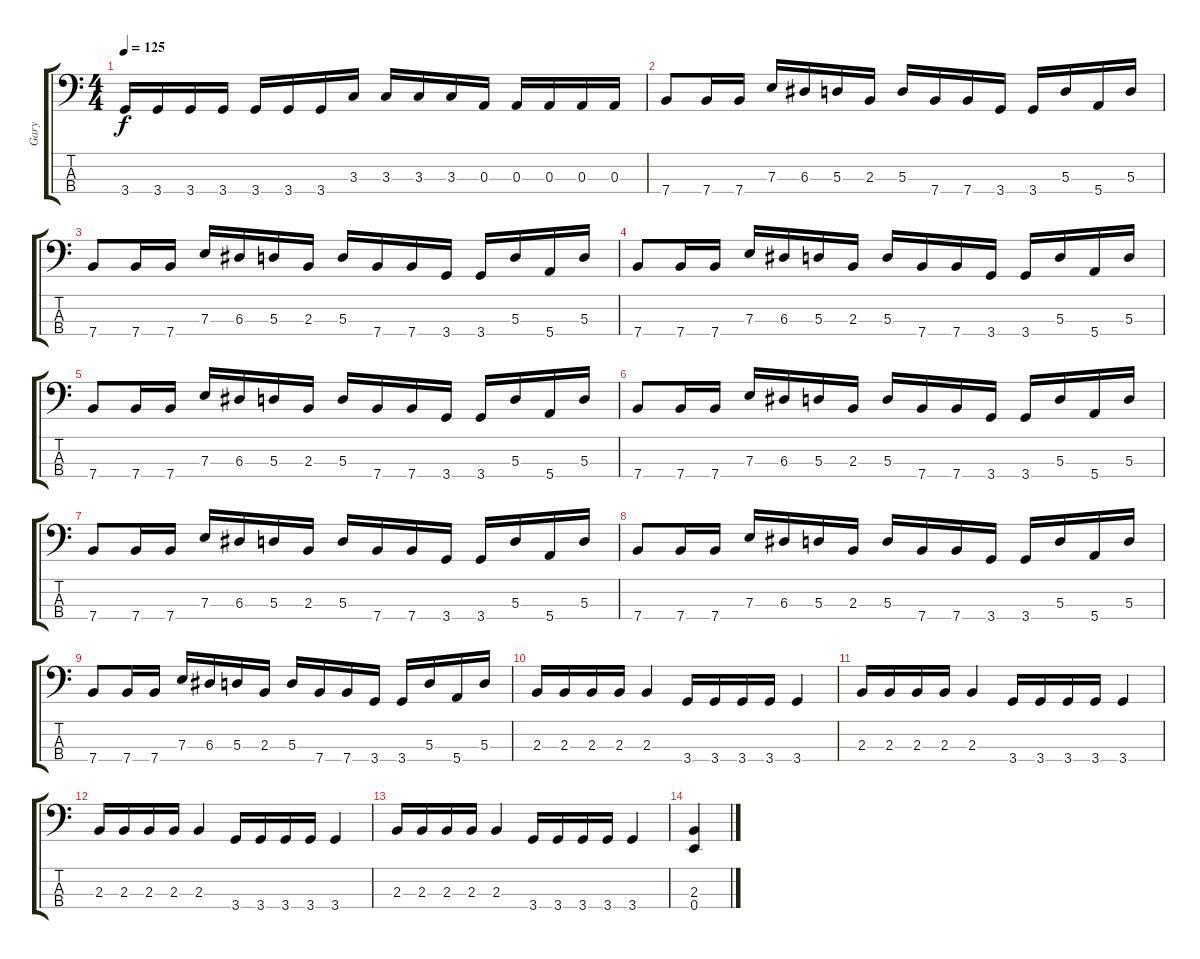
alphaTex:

\track ("Gary" "Gary") {instrument electricbassfinger}
\staff {score tabs}
\tuning (G2 D2 A1 E1) {hide}
\ts (4 4)
\tempo 125
\clef f4
\ks c
3.4.16{dy f} 3.4.16 3.4.16 3.4.16 3.4.16 3.4.16 3.4.16 3.3.16 3.3.16 3.3.16 3.3.16 0.3.16 0.3.16 0.3.16 0.3.16 0.3.16 |
7.4.8 7.4.16 7.4.16 7.3.16 6.3.16 5.3.16 2.3.16 5.3.16 7.4.16 7.4.16 3.4.16 3.4.16 5.3.16 5.4.16 5.3.16 |
7.4.8 7.4.16 7.4.16 7.3.16 6.3.16 5.3.16 2.3.16 5.3.16 7.4.16 7.4.16 3.4.16 3.4.16 5.3.16 5.4.16 5.3.16 |
7.4.8 7.4.16 7.4.16 7.3.16 6.3.16 5.3.16 2.3.16 5.3.16 7.4.16 7.4.16 3.4.16 3.4.16 5.3.16 5.4.16 5.3.16 |
7.4.8 7.4.16 7.4.16 7.3.16 6.3.16 5.3.16 2.3.16 5.3.16 7.4.16 7.4.16 3.4.16 3.4.16 5.3.16 5.4.16 5.3.16 |
7.4.8 7.4.16 7.4.16 7.3.16 6.3.16 5.3.16 2.3.16 5.3.16 7.4.16 7.4.16 3.4.16 3.4.16 5.3.16 5.4.16 5.3.16 |
7.4.8 7.4.16 7.4.16 7.3.16 6.3.16 5.3.16 2.3.16 5.3.16 7.4.16 7.4.16 3.4.16 3.4.16 5.3.16 5.4.16 5.3.16 |
7.4.8 7.4.16 7.4.16 7.3.16 6.3.16 5.3.16 2.3.16 5.3.16 7.4.16 7.4.16 3.4.16 3.4.16 5.3.16 5.4.16 5.3.16 |
7.4.8 7.4.16 7.4.16 7.3.16 6.3.16 5.3.16 2.3.16 5.3.16 7.4.16 7.4.16 3.4.16 3.4.16 5.3.16 5.4.16 5.3.16 |
2.3.16 2.3.16 2.3.16 2.3.16 2.3.4 3.4.16 3.4.16 3.4.16 3.4.16 3.4.4 |
2.3.16 2.3.16 2.3.16 2.3.16 2.3.4 3.4.16 3.4.16 3.4.16 3.4.16 3.4.4 |
2.3.16 2.3.16 2.3.16 2.3.16 2.3.4 3.4.16 3.4.16 3.4.16 3.4.16 3.4.4 |
2.3.16 2.3.16 2.3.16 2.3.16 2.3.4 3.4.16 3.4.16 3.4.16 3.4.16 3.4.4 |
(2.3 0.4).4
